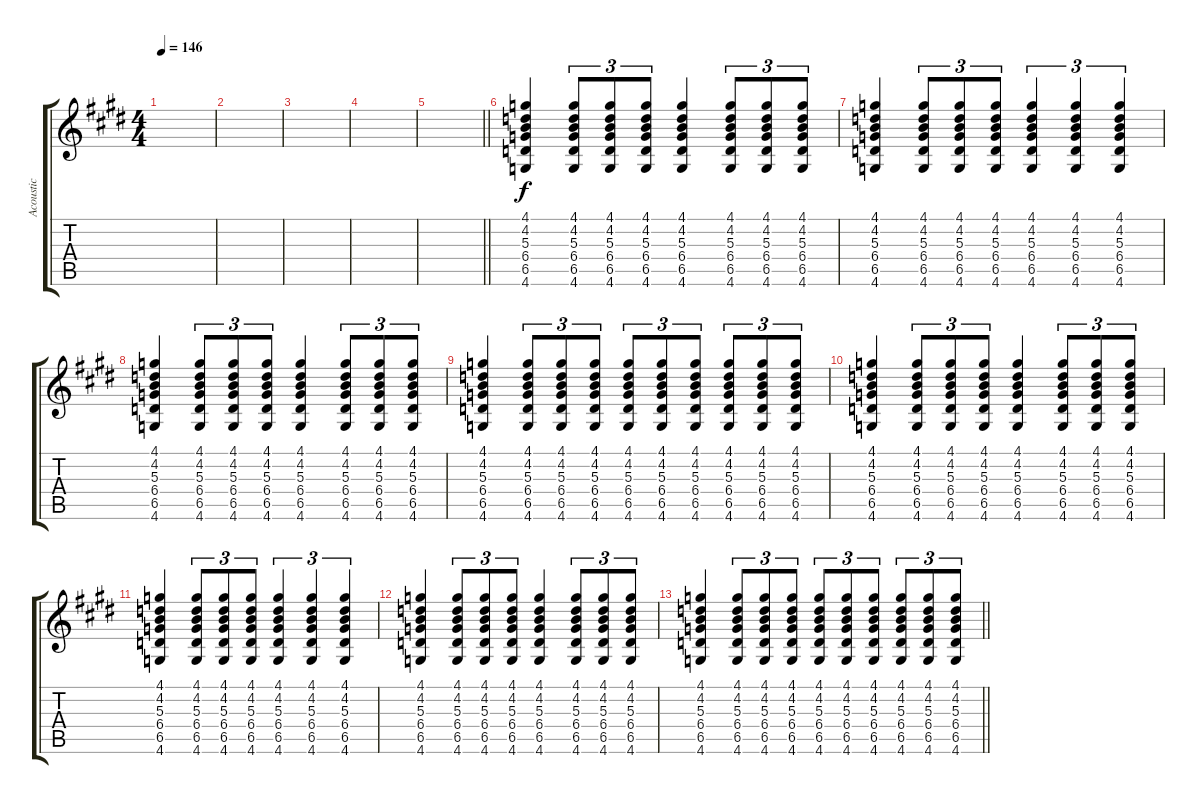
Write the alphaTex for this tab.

\track ("Acoustic" "Acoustic") {instrument acousticguitarsteel}
\staff {score tabs}
\tuning (Eb4 Bb3 Gb3 Db3 Ab2 Eb2) {hide}
\ts (4 4)
\tempo 146
\clef g2
\ks c#minor
|
|
|
|
\barLineRight lightlight
|
(4.1 4.2 5.3 6.4 6.5 4.6).4 (4.1 4.2 5.3 6.4 6.5 4.6).8{tu (3 2)} (4.1 4.2 5.3 6.4 6.5 4.6).8{tu (3 2)} (4.1 4.2 5.3 6.4 6.5 4.6).8{tu (3 2)} (4.1 4.2 5.3 6.4 6.5 4.6).4 (4.1 4.2 5.3 6.4 6.5 4.6).8{tu (3 2)} (4.1 4.2 5.3 6.4 6.5 4.6).8{tu (3 2)} (4.1 4.2 5.3 6.4 6.5 4.6).8{tu (3 2)} |
(4.1 4.2 5.3 6.4 6.5 4.6).4 (4.1 4.2 5.3 6.4 6.5 4.6).8{tu (3 2)} (4.1 4.2 5.3 6.4 6.5 4.6).8{tu (3 2)} (4.1 4.2 5.3 6.4 6.5 4.6).8{tu (3 2)} (4.1 4.2 5.3 6.4 6.5 4.6).4{tu (3 2)} (4.1 4.2 5.3 6.4 6.5 4.6).4{tu (3 2)} (4.1 4.2 5.3 6.4 6.5 4.6).4{tu (3 2)} |
(4.1 4.2 5.3 6.4 6.5 4.6).4 (4.1 4.2 5.3 6.4 6.5 4.6).8{tu (3 2)} (4.1 4.2 5.3 6.4 6.5 4.6).8{tu (3 2)} (4.1 4.2 5.3 6.4 6.5 4.6).8{tu (3 2)} (4.1 4.2 5.3 6.4 6.5 4.6).4 (4.1 4.2 5.3 6.4 6.5 4.6).8{tu (3 2)} (4.1 4.2 5.3 6.4 6.5 4.6).8{tu (3 2)} (4.1 4.2 5.3 6.4 6.5 4.6).8{tu (3 2)} |
(4.1 4.2 5.3 6.4 6.5 4.6).4 (4.1 4.2 5.3 6.4 6.5 4.6).8{tu (3 2)} (4.1 4.2 5.3 6.4 6.5 4.6).8{tu (3 2)} (4.1 4.2 5.3 6.4 6.5 4.6).8{tu (3 2)} (4.1 4.2 5.3 6.4 6.5 4.6).8{tu (3 2)} (4.1 4.2 5.3 6.4 6.5 4.6).8{tu (3 2)} (4.1 4.2 5.3 6.4 6.5 4.6).8{tu (3 2)} (4.1 4.2 5.3 6.4 6.5 4.6).8{tu (3 2)} (4.1 4.2 5.3 6.4 6.5 4.6).8{tu (3 2)} (4.1 4.2 5.3 6.4 6.5 4.6).8{tu (3 2)} |
(4.1 4.2 5.3 6.4 6.5 4.6).4 (4.1 4.2 5.3 6.4 6.5 4.6).8{tu (3 2)} (4.1 4.2 5.3 6.4 6.5 4.6).8{tu (3 2)} (4.1 4.2 5.3 6.4 6.5 4.6).8{tu (3 2)} (4.1 4.2 5.3 6.4 6.5 4.6).4 (4.1 4.2 5.3 6.4 6.5 4.6).8{tu (3 2)} (4.1 4.2 5.3 6.4 6.5 4.6).8{tu (3 2)} (4.1 4.2 5.3 6.4 6.5 4.6).8{tu (3 2)} |
(4.1 4.2 5.3 6.4 6.5 4.6).4 (4.1 4.2 5.3 6.4 6.5 4.6).8{tu (3 2)} (4.1 4.2 5.3 6.4 6.5 4.6).8{tu (3 2)} (4.1 4.2 5.3 6.4 6.5 4.6).8{tu (3 2)} (4.1 4.2 5.3 6.4 6.5 4.6).4{tu (3 2)} (4.1 4.2 5.3 6.4 6.5 4.6).4{tu (3 2)} (4.1 4.2 5.3 6.4 6.5 4.6).4{tu (3 2)} |
(4.1 4.2 5.3 6.4 6.5 4.6).4 (4.1 4.2 5.3 6.4 6.5 4.6).8{tu (3 2)} (4.1 4.2 5.3 6.4 6.5 4.6).8{tu (3 2)} (4.1 4.2 5.3 6.4 6.5 4.6).8{tu (3 2)} (4.1 4.2 5.3 6.4 6.5 4.6).4 (4.1 4.2 5.3 6.4 6.5 4.6).8{tu (3 2)} (4.1 4.2 5.3 6.4 6.5 4.6).8{tu (3 2)} (4.1 4.2 5.3 6.4 6.5 4.6).8{tu (3 2)} |
\barLineRight lightlight
(4.1 4.2 5.3 6.4 6.5 4.6).4 (4.1 4.2 5.3 6.4 6.5 4.6).8{tu (3 2)} (4.1 4.2 5.3 6.4 6.5 4.6).8{tu (3 2)} (4.1 4.2 5.3 6.4 6.5 4.6).8{tu (3 2)} (4.1 4.2 5.3 6.4 6.5 4.6).8{tu (3 2)} (4.1 4.2 5.3 6.4 6.5 4.6).8{tu (3 2)} (4.1 4.2 5.3 6.4 6.5 4.6).8{tu (3 2)} (4.1 4.2 5.3 6.4 6.5 4.6).8{tu (3 2)} (4.1 4.2 5.3 6.4 6.5 4.6).8{tu (3 2)} (4.1 4.2 5.3 6.4 6.5 4.6).8{tu (3 2)}
